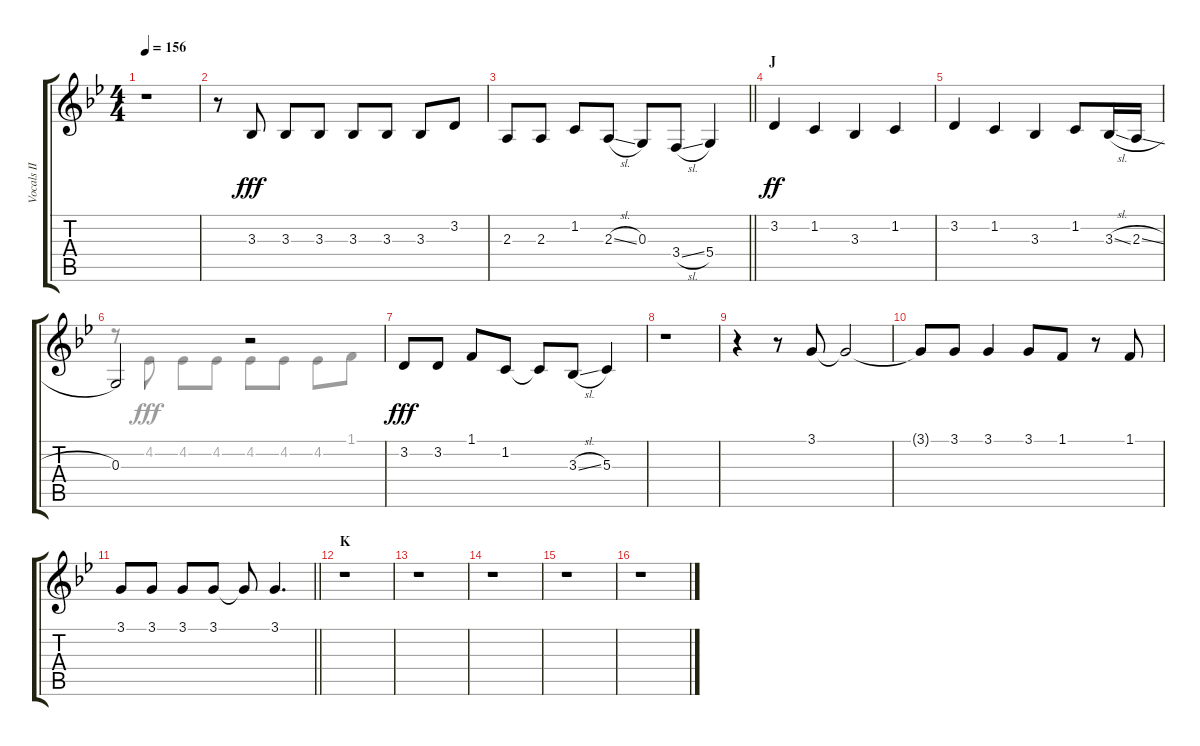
\track ("Vocals II" "Vocals II") {instrument voiceoohs}
\staff {score tabs}
\tuning (E4 B3 G3 D3 A2 E2) {hide}
\voice
\ts (4 4)
\tempo 156
\clef g2
\ks bb
r.1{dy fff} |
r.8 3.3.8 3.3.8 3.3.8 3.3.8 3.3.8 3.3.8 3.2.8 |
\barLineRight lightlight
2.3.8 2.3.8 1.2.8 2.3{sl}.8 0.3.8 3.4{sl}.8 5.4.4 |
\section ("" "J")
3.2.4{dy ff} 1.2.4 3.3.4 1.2.4 |
3.2.4 1.2.4 3.3.4 1.2.8 3.3{sl}.16 2.3{sl}.16 |
0.3.2 r.2 |
3.2.8{dy fff} 3.2.8 1.1.8 1.2.8 1.2{t}.8 3.3{sl}.8 5.3.4 |
r.1 |
r.4 r.8 3.1.8 3.1{t}.2 |
3.1{t}.8 3.1.8 3.1.4 3.1.8 1.1.8 r.8 1.1.8 |
\barLineRight lightlight
3.1.8 3.1.8 3.1.8 3.1.8 3.1{t}.8 3.1.4{d} |
\section ("" "K")
r.1 |
r.1 |
r.1 |
r.1 |
r.1
\voice
\clef g2
\ottava regular
\simile none
\ks bb
|
|
\barLineRight lightlight
|
|
|
r.8 4.2.8 4.2.8 4.2.8 4.2.8 4.2.8 4.2.8 1.1.8 |
|
|
|
|
\barLineRight lightlight
|
|
|
|
|
